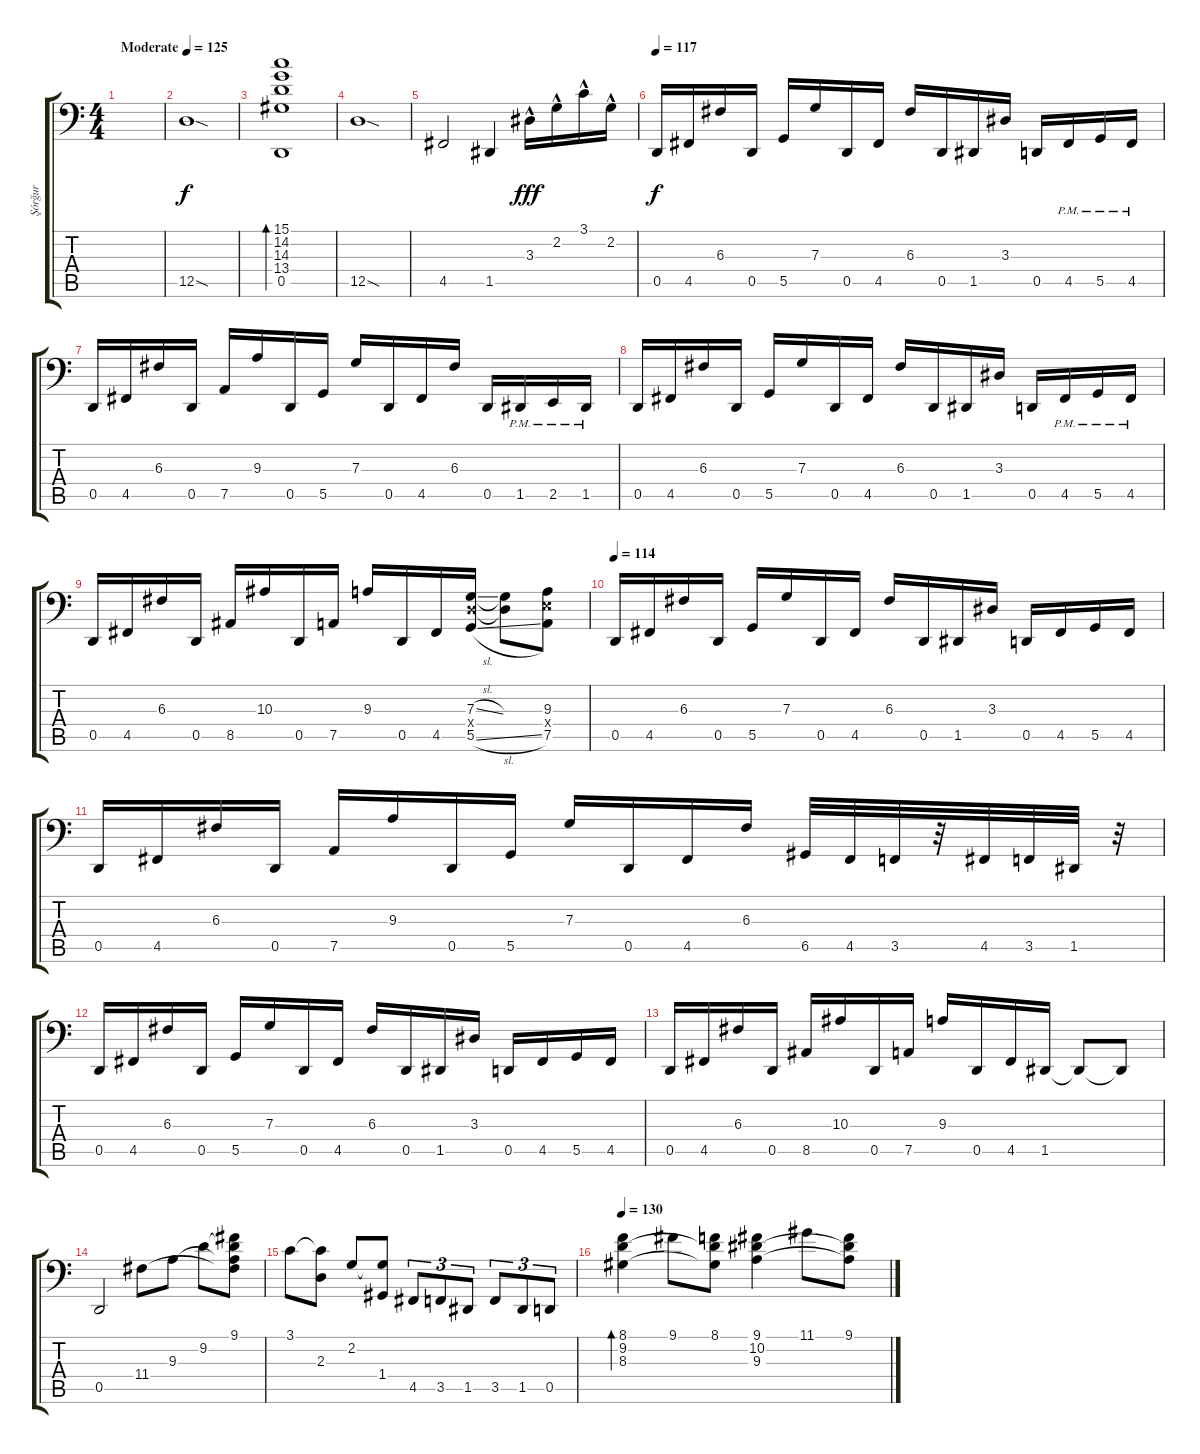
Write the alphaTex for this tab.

\track ("Şórğur" "Şórğur") {instrument distortionguitar}
\staff {score tabs}
\tuning (A2 F2 C2 G1 D1 A0) {hide}
\ts (4 4)
\tempo (125 "Moderate")
\clef f4
\ks c
|
12.5{sod}.1 |
(15.1 14.2 14.3 13.4 0.5).1{bd 240} |
12.5{sod}.1 |
4.5.2 1.5.4 3.3{hac}.16{dy fff} 2.2{hac}.16 3.1{hac}.16 2.2{hac}.16 |
\tempo 117
0.5.16{dy f} 4.5.16 6.3.16 0.5.16 5.5.16 7.3.16 0.5.16 4.5.16 6.3.16 0.5.16 1.5.16 3.3.16 0.5.16 4.5{pm}.16 5.5{pm}.16 4.5{pm}.16 |
0.5.16 4.5.16 6.3.16 0.5.16 7.5.16 9.3.16 0.5.16 5.5.16 7.3.16 0.5.16 4.5.16 6.3.16 0.5.16 1.5{pm}.16 2.5{pm}.16 1.5{pm}.16 |
0.5.16 4.5.16 6.3.16 0.5.16 5.5.16 7.3.16 0.5.16 4.5.16 6.3.16 0.5.16 1.5.16 3.3.16 0.5.16 4.5{pm}.16 5.5{pm}.16 4.5{pm}.16 |
0.5.16 4.5.16 6.3.16 0.5.16 8.5.16 10.3.16 0.5.16 7.5.16 9.3.16 0.5.16 4.5.16 (7.3{sl} 7.4{x} 5.5{sl}).16 (7.3{t} 7.4{t}).8 (9.3 9.4{x} 7.5).8 |
\tempo 114
0.5.16 4.5.16 6.3.16 0.5.16 5.5.16 7.3.16 0.5.16 4.5.16 6.3.16 0.5.16 1.5.16 3.3.16 0.5.16 4.5.16 5.5.16 4.5.16 |
0.5.16 4.5.16 6.3.16 0.5.16 7.5.16 9.3.16 0.5.16 5.5.16 7.3.16 0.5.16 4.5.16 6.3.16 6.5.32 4.5.32 3.5.32 r.32 4.5.32 3.5.32 1.5.32 r.32 |
0.5.16 4.5.16 6.3.16 0.5.16 5.5.16 7.3.16 0.5.16 4.5.16 6.3.16 0.5.16 1.5.16 3.3.16 0.5.16 4.5.16 5.5.16 4.5.16 |
0.5.16 4.5.16 6.3.16 0.5.16 8.5.16 10.3.16 0.5.16 7.5.16 9.3.16 0.5.16 4.5.16 1.5.16 1.5{t}.8 1.5{t}.8 |
0.5.2 11.4.8 9.3.8 9.2.8 (9.1 9.2{t} 9.3{t} 11.4{t}).8 |
3.1.8 (3.1{t} 2.3).8 2.2.8 (2.2{t} 1.4).8 4.5.8{tu (3 2)} 3.5.8{tu (3 2)} 1.5.8{tu (3 2)} 3.5.8{tu (3 2)} 1.5.8{tu (3 2)} 0.5.8{tu (3 2)} |
\tempo 130
(8.1 9.2 8.3).4{bd 480} 9.1.8 (8.1 9.2{t} 8.3{t}).8 (9.1 10.2 9.3).4 11.1.8 (9.1 10.2{t} 9.3{t}).8
